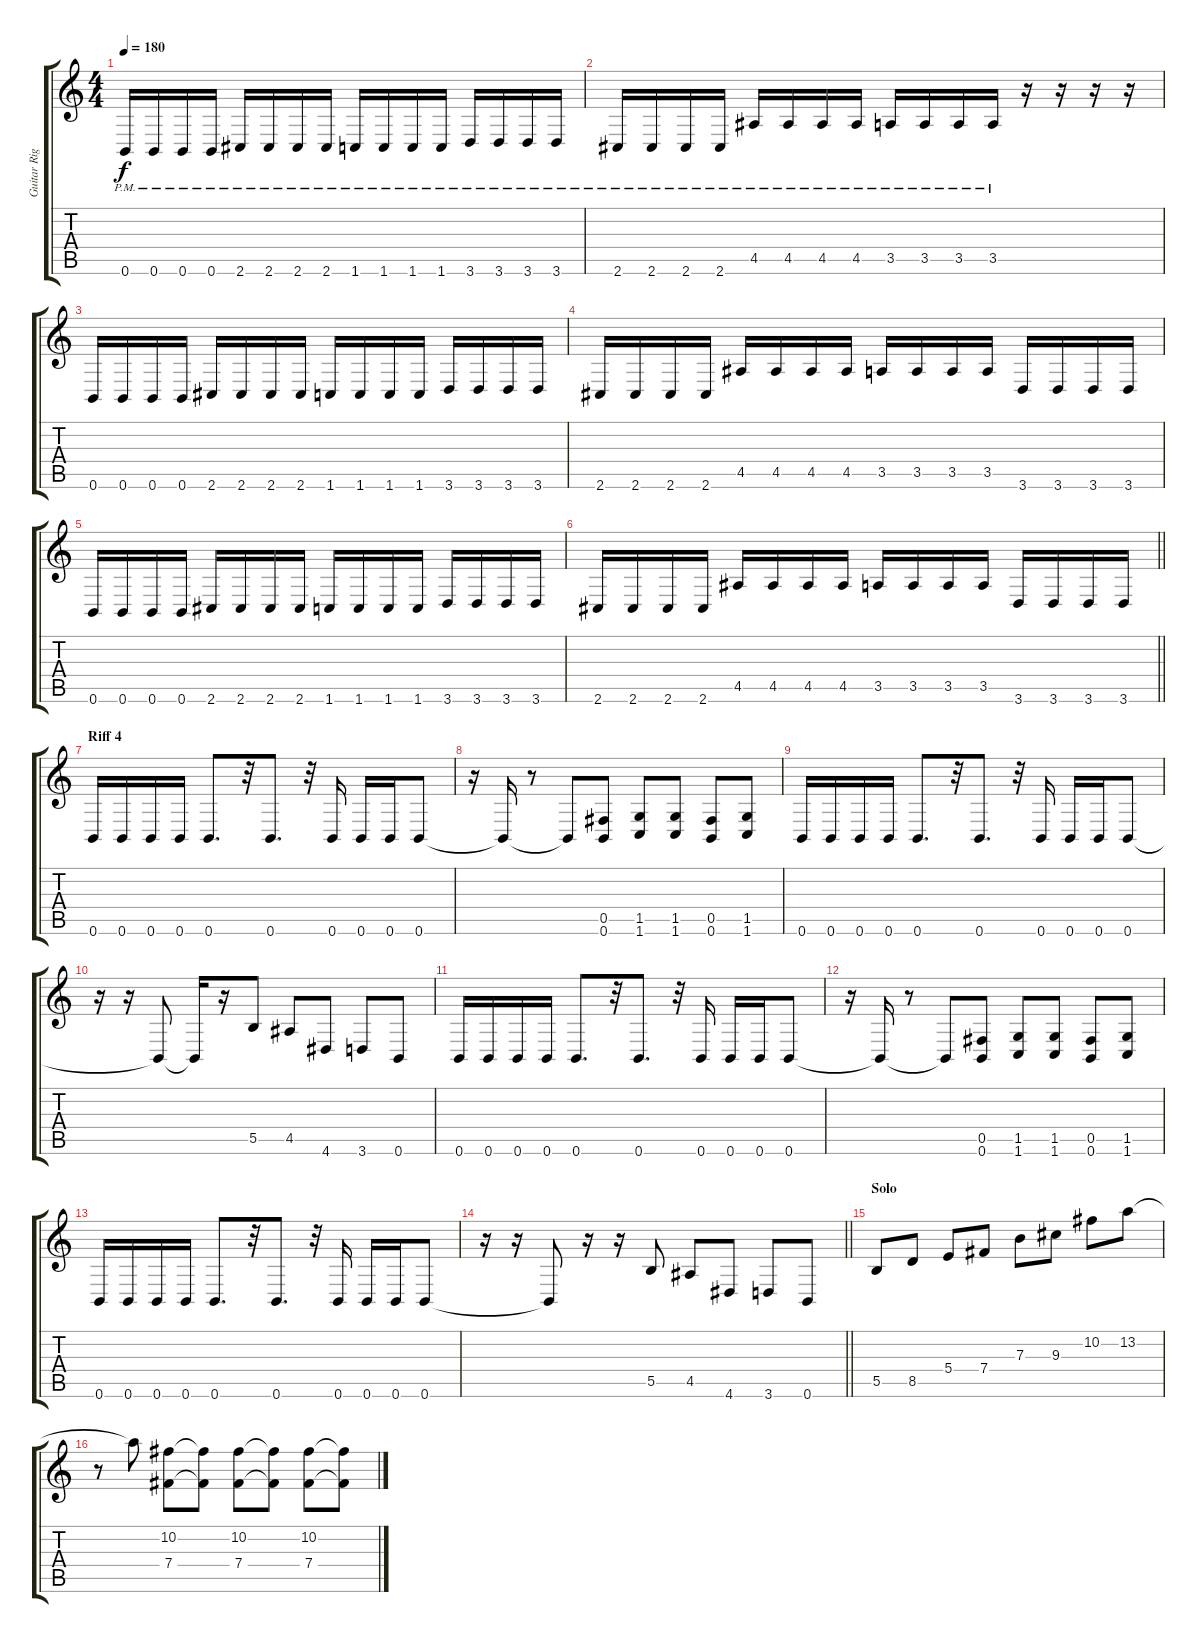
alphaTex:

\track ("Guitar Right" "Guitar Rig") {instrument distortionguitar}
\staff {score tabs}
\tuning (Db4 Ab3 E3 B2 Gb2 B1) {hide}
\ts (4 4)
\tempo 180
\clef g2
\ks c
0.6{pm}.16{dy f} 0.6{pm}.16 0.6{pm}.16 0.6{pm}.16 2.6{pm}.16 2.6{pm}.16 2.6{pm}.16 2.6{pm}.16 1.6{pm}.16 1.6{pm}.16 1.6{pm}.16 1.6{pm}.16 3.6{pm}.16 3.6{pm}.16 3.6{pm}.16 3.6{pm}.16 |
2.6{pm}.16 2.6{pm}.16 2.6{pm}.16 2.6{pm}.16 4.5{pm}.16 4.5{pm}.16 4.5{pm}.16 4.5{pm}.16 3.5{pm}.16 3.5{pm}.16 3.5{pm}.16 3.5{pm}.16 r.16 r.16 r.16 r.16 |
0.6.16 0.6.16 0.6.16 0.6.16 2.6.16 2.6.16 2.6.16 2.6.16 1.6.16 1.6.16 1.6.16 1.6.16 3.6.16 3.6.16 3.6.16 3.6.16 |
2.6.16 2.6.16 2.6.16 2.6.16 4.5.16 4.5.16 4.5.16 4.5.16 3.5.16 3.5.16 3.5.16 3.5.16 3.6.16 3.6.16 3.6.16 3.6.16 |
0.6.16 0.6.16 0.6.16 0.6.16 2.6.16 2.6.16 2.6.16 2.6.16 1.6.16 1.6.16 1.6.16 1.6.16 3.6.16 3.6.16 3.6.16 3.6.16 |
\barLineRight lightlight
2.6.16 2.6.16 2.6.16 2.6.16 4.5.16 4.5.16 4.5.16 4.5.16 3.5.16 3.5.16 3.5.16 3.5.16 3.6.16 3.6.16 3.6.16 3.6.16 |
\section ("" "Riff 4")
0.6.16 0.6.16 0.6.16 0.6.16 0.6.8{d} r.32 0.6.8{d} r.32 0.6.16 0.6.16 0.6.16 0.6.8 |
r.16 0.6{t}.16 r.8 0.6{t}.8 (0.5 0.6).8 (1.5 1.6).8 (1.5 1.6).8 (0.5 0.6).8 (1.5 1.6).8 |
0.6.16 0.6.16 0.6.16 0.6.16 0.6.8{d} r.32 0.6.8{d} r.32 0.6.16 0.6.16 0.6.16 0.6.8 |
r.16 r.16 0.6{t}.8 0.6{t}.16 r.16 5.5.8 4.5.8 4.6.8 3.6.8 0.6.8 |
0.6.16 0.6.16 0.6.16 0.6.16 0.6.8{d} r.32 0.6.8{d} r.32 0.6.16 0.6.16 0.6.16 0.6.8 |
r.16 0.6{t}.16 r.8 0.6{t}.8 (0.5 0.6).8 (1.5 1.6).8 (1.5 1.6).8 (0.5 0.6).8 (1.5 1.6).8 |
0.6.16 0.6.16 0.6.16 0.6.16 0.6.8{d} r.32 0.6.8{d} r.32 0.6.16 0.6.16 0.6.16 0.6.8 |
\barLineRight lightlight
r.16 r.16 0.6{t}.8 r.16 r.16 5.5.8 4.5.8 4.6.8 3.6.8 0.6.8 |
\section ("" "Solo")
5.5.8{balance 8} 8.5.8 5.4.8 7.4.8 7.3.8 9.3.8 10.2.8 13.2.8 |
r.8 13.2{t}.8 (10.2 7.4).8 (10.2{t} 7.4{t}).8 (10.2 7.4).8 (10.2{t} 7.4{t}).8 (10.2 7.4).8 (10.2{t} 7.4{t}).8
